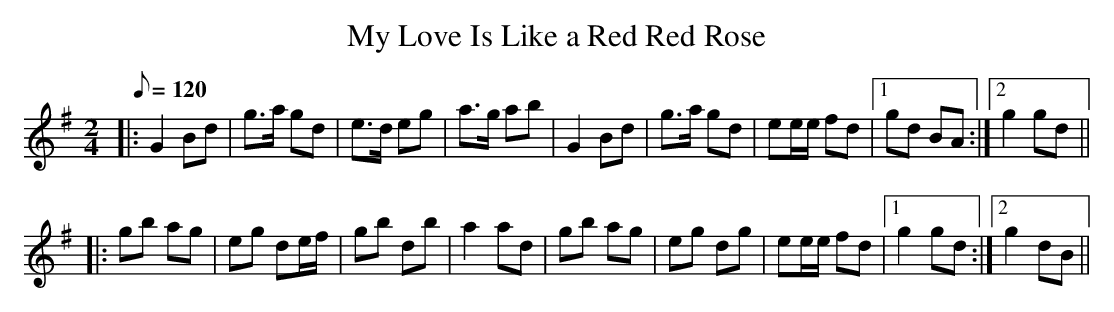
X:1
T:My Love Is Like a Red Red Rose
M:2/4
L:1/8
Q:120
K:G
|:G2 Bd|g>a gd|e>d eg|a>g ab|G2 Bd|g>a gd|ee/e/ fd|1 gd BA:|2 g2 gd||
|:gb ag|eg de/f/|gb db|a2 ad|gb ag|eg dg|ee/e/ fd|1 g2 gd:|2 g2 dB||
